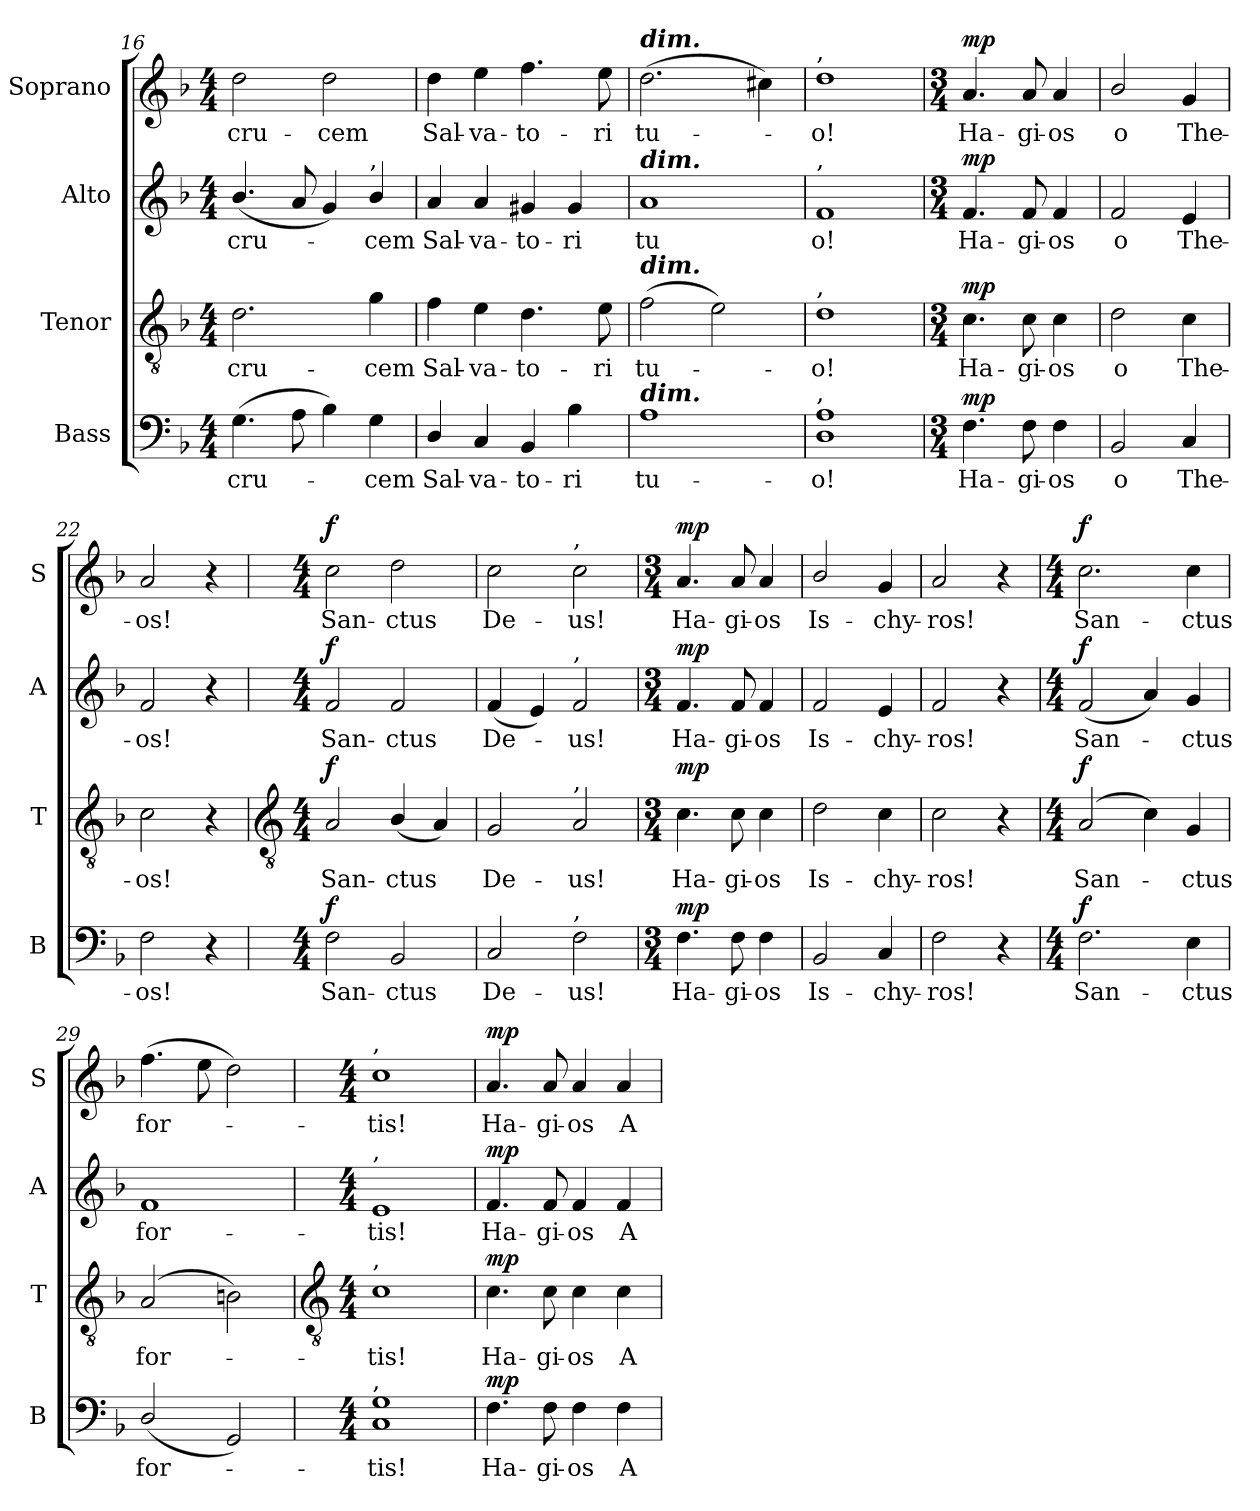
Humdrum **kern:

**kern	**text	**dynam	**kern	**text	**dynam	**kern	**text	**dynam	**kern	**text	**dynam
*part4	*part4	*part4	*part3	*part3	*part3	*part2	*part2	*part2	*part1	*part1	*part1
*staff4	*staff4	*staff4	*staff3	*staff3	*staff3	*staff2	*staff2	*staff2	*staff1	*staff1	*staff1
*I"Bass	*	*	*I"Tenor	*	*	*I"Alto	*	*	*I"Soprano	*	*
*I'B	*	*	*I'T	*	*	*I'A	*	*	*I'S	*	*
*clefF4	*	*	*clefGv2	*	*	*clefG2	*	*	*clefG2	*	*
*k[b-]	*	*	*k[b-]	*	*	*k[b-]	*	*	*k[b-]	*	*
*F:	*	*	*F:	*	*	*F:	*	*	*F:	*	*
*M4/4	*	*	*M4/4	*	*	*M4/4	*	*	*M4/4	*	*
=16	=16	=16	=16	=16	=16	=16	=16	=16	=16	=16	=16
!	!LO:LY:b	!	!	!LO:LY:b	!	!	!LO:LY:b	!	!	!LO:LY:b	!
(>4.G	cru-	.	2.d	cru-	.	(<4.b-/	cru-	.	2dd	cru-	.
8A	.	.	.	.	.	8a	.	.	.	.	.
!	!	!	!	!	!	!	!	!	!	!LO:LY:b	!
4B-)	.	.	.	.	.	4g)	.	.	2dd	-cem	.
!	!	!	!	!	!	!LO:TX:a:t=,	!	!	!	!	!
!	!LO:LY:b	!	!	!LO:LY:b	!	!	!LO:LY:b	!	!	!	!
4G	cem	.	4g	-cem	.	4b-/	cem	.	.	.	.
=17	=17	=17	=17	=17	=17	=17	=17	=17	=17	=17	=17
!	!LO:LY:b	!	!	!LO:LY:b	!	!	!LO:LY:b	!	!	!LO:LY:b	!
4D/	Sal-	.	4f	Sal-	.	4a	Sal-	.	4dd	Sal-	.
!	!LO:LY:b	!	!	!LO:LY:b	!	!	!LO:LY:b	!	!	!LO:LY:b	!
4C	-va-	.	4e	-va-	.	4a	-va-	.	4ee	-va-	.
!	!LO:LY:b	!	!	!LO:LY:b	!	!	!LO:LY:b	!	!	!LO:LY:b	!
4BB-	-to-	.	4.d	-to-	.	4g#X	-to-	.	4.ff	-to-	.
!	!LO:LY:b	!	!	!	!	!	!LO:LY:b	!	!	!	!
4B-	-ri	.	.	.	.	4g#	-ri	.	.	.	.
!	!	!	!	!LO:LY:b	!	!	!	!	!	!LO:LY:b	!
.	.	.	8e	-ri	.	.	.	.	8ee	-ri	.
=18	=18	=18	=18	=18	=18	=18	=18	=18	=18	=18	=18
!	!	!	!	!	!	!	!	!	!LO:TX:a:Bi:t=dim.	!	!
!	!	!	!	!	!	!LO:TX:a:Bi:t=dim.	!	!	!	!	!
!	!	!	!LO:TX:a:Bi:t=dim.	!	!	!	!	!	!	!	!
!LO:TX:a:Bi:t=dim.	!	!	!	!	!	!	!	!	!	!	!
!	!LO:LY:b	!	!	!LO:LY:b	!	!	!LO:LY:b	!	!	!LO:LY:b	!
1A	tu-	.	(>2f	tu-	.	1a	tu	.	(>2.dd	tu-	.
.	.	.	2e)	.	.	.	.	.	.	.	.
.	.	.	.	.	.	.	.	.	4cc#X)	.	.
=19	=19	=19	=19	=19	=19	=19	=19	=19	=19	=19	=19
!	!	!	!	!	!	!	!	!	!LO:TX:a:t=,	!	!
!	!	!	!	!	!	!LO:TX:a:t=,	!	!	!	!	!
!	!	!	!LO:TX:a:t=,	!	!	!	!	!	!	!	!
!LO:TX:a:t=,	!	!	!	!	!	!	!	!	!	!	!
!	!LO:LY:b	!	!	!LO:LY:b	!	!	!LO:LY:b	!	!	!LO:LY:b	!
1D 1A	-o!	.	1d	o!	.	1f	o!	.	1dd	o!	.
=20	=20	=20	=20	=20	=20	=20	=20	=20	=20	=20	=20
*M3/4	*	*	*M3/4	*	*	*M3/4	*	*	*M3/4	*	*
!	!LO:LY:b	!LO:DY:b	!	!LO:LY:b	!LO:DY:b	!	!LO:LY:b	!LO:DY:b	!	!LO:LY:b	!LO:DY:b
4.F	Ha-	mp	4.c	Ha-	mp	4.f	Ha-	mp	4.a	Ha-	mp
!	!LO:LY:b	!	!	!LO:LY:b	!	!	!LO:LY:b	!	!	!LO:LY:b	!
8F	-gi-	.	8c	-gi-	.	8f	-gi-	.	8a	-gi-	.
!	!LO:LY:b	!	!	!LO:LY:b	!	!	!LO:LY:b	!	!	!LO:LY:b	!
4F	-os	.	4c	-os	.	4f	-os	.	4a	-os	.
=21	=21	=21	=21	=21	=21	=21	=21	=21	=21	=21	=21
!	!LO:LY:b	!	!	!LO:LY:b	!	!	!LO:LY:b	!	!	!LO:LY:b	!
2BB-	o	.	2d	o	.	2f	o	.	2b-/	o	.
!	!LO:LY:b	!	!	!LO:LY:b	!	!	!LO:LY:b	!	!	!LO:LY:b	!
4C	The-	.	4c	The-	.	4e	The-	.	4g	The-	.
=22	=22	=22	=22	=22	=22	=22	=22	=22	=22	=22	=22
!	!LO:LY:b	!	!	!LO:LY:b	!	!	!LO:LY:b	!	!	!LO:LY:b	!
2F	-os!	.	2c	-os!	.	2f	-os!	.	2a	-os!	.
4r	.	.	4r	.	.	4r	.	.	4r	.	.
!!LO:LB:g=z
=23	=23	=23	=23	=23	=23	=23	=23	=23	=23	=23	=23
*	*	*	*clefGv2	*	*	*	*	*	*	*	*
*M4/4	*	*	*M4/4	*	*	*M4/4	*	*	*M4/4	*	*
!	!LO:LY:b	!LO:DY:b	!	!LO:LY:b	!LO:DY:b	!	!LO:LY:b	!LO:DY:b	!	!LO:LY:b	!LO:DY:b
2F	San-	f	2A	San-	f	2f	San-	f	2cc	San-	f
!	!LO:LY:b	!	!	!LO:LY:b	!	!	!LO:LY:b	!	!	!LO:LY:b	!
2BB-	-ctus	.	(<4B-/	-ctus	.	2f	-ctus	.	2dd	-ctus	.
.	.	.	4A)	.	.	.	.	.	.	.	.
=24	=24	=24	=24	=24	=24	=24	=24	=24	=24	=24	=24
!	!LO:LY:b	!	!	!LO:LY:b	!	!	!LO:LY:b	!	!	!LO:LY:b	!
2C	De-	.	2G	De-	.	(<4f	De-	.	2cc	De-	.
.	.	.	.	.	.	4e)	.	.	.	.	.
!	!	!	!	!	!	!	!	!	!LO:TX:a:t=,	!	!
!	!	!	!	!	!	!LO:TX:a:t=,	!	!	!	!	!
!	!	!	!LO:TX:a:t=,	!	!	!	!	!	!	!	!
!LO:TX:a:t=,	!	!	!	!	!	!	!	!	!	!	!
!	!LO:LY:b	!	!	!LO:LY:b	!	!	!LO:LY:b	!	!	!LO:LY:b	!
2F	-us!	.	2A	-us!	.	2f	us!	.	2cc	-us!	.
=25	=25	=25	=25	=25	=25	=25	=25	=25	=25	=25	=25
*M3/4	*	*	*M3/4	*	*	*M3/4	*	*	*M3/4	*	*
!	!LO:LY:b	!LO:DY:b	!	!LO:LY:b	!LO:DY:b	!	!LO:LY:b	!LO:DY:b	!	!LO:LY:b	!LO:DY:b
4.F	Ha-	mp	4.c	Ha-	mp	4.f	Ha-	mp	4.a	Ha-	mp
!	!LO:LY:b	!	!	!LO:LY:b	!	!	!LO:LY:b	!	!	!LO:LY:b	!
8F	-gi-	.	8c	-gi-	.	8f	-gi-	.	8a	-gi-	.
!	!LO:LY:b	!	!	!LO:LY:b	!	!	!LO:LY:b	!	!	!LO:LY:b	!
4F	-os	.	4c	-os	.	4f	-os	.	4a	-os	.
=26	=26	=26	=26	=26	=26	=26	=26	=26	=26	=26	=26
!	!LO:LY:b	!	!	!LO:LY:b	!	!	!LO:LY:b	!	!	!LO:LY:b	!
2BB-	Is-	.	2d	Is-	.	2f	Is-	.	2b-/	Is-	.
!	!LO:LY:b	!	!	!LO:LY:b	!	!	!LO:LY:b	!	!	!LO:LY:b	!
4C	-chy-	.	4c	-chy-	.	4e	-chy-	.	4g	-chy-	.
=27	=27	=27	=27	=27	=27	=27	=27	=27	=27	=27	=27
!	!LO:LY:b	!	!	!LO:LY:b	!	!	!LO:LY:b	!	!	!LO:LY:b	!
2F	-ros!	.	2c	-ros!	.	2f	-ros!	.	2a	-ros!	.
4r	.	.	4r	.	.	4r	.	.	4r	.	.
=28	=28	=28	=28	=28	=28	=28	=28	=28	=28	=28	=28
*M4/4	*	*	*M4/4	*	*	*M4/4	*	*	*M4/4	*	*
!	!LO:LY:b	!LO:DY:b	!	!LO:LY:b	!LO:DY:b	!	!LO:LY:b	!LO:DY:b	!	!LO:LY:b	!LO:DY:b
2.F	San-	f	(<2A	San-	f	(<2f	San-	f	2.cc	San-	f
.	.	.	4c)	.	.	4a)	.	.	.	.	.
!	!LO:LY:b	!	!	!LO:LY:b	!	!	!LO:LY:b	!	!	!LO:LY:b	!
4E	-ctus	.	4G	ctus	.	4g	ctus	.	4cc	-ctus	.
=29	=29	=29	=29	=29	=29	=29	=29	=29	=29	=29	=29
!	!LO:LY:b	!	!	!LO:LY:b	!	!	!LO:LY:b	!	!	!LO:LY:b	!
(<2D/	for-	.	(<2A	for-	.	1f	for-	.	(>4.ff	for-	.
.	.	.	.	.	.	.	.	.	8ee	.	.
2GG)	.	.	2Bn)	.	.	.	.	.	2dd)	.	.
!!LO:LB:g=z
=30	=30	=30	=30	=30	=30	=30	=30	=30	=30	=30	=30
*	*	*	*clefGv2	*	*	*	*	*	*	*	*
*M4/4	*	*	*M4/4	*	*	*M4/4	*	*	*M4/4	*	*
!	!	!	!	!	!	!	!	!	!LO:TX:a:t=,	!	!
!	!	!	!	!	!	!LO:TX:a:t=,	!	!	!	!	!
!	!	!	!LO:TX:a:t=,	!	!	!	!	!	!	!	!
!LO:TX:a:t=,	!	!	!	!	!	!	!	!	!	!	!
!	!LO:LY:b	!	!	!LO:LY:b	!	!	!LO:LY:b	!	!	!LO:LY:b	!
1C 1G	tis!	.	1c	tis!	.	1e	-tis!	.	1cc	tis!	.
=31	=31	=31	=31	=31	=31	=31	=31	=31	=31	=31	=31
!	!LO:LY:b	!LO:DY:b	!	!LO:LY:b	!LO:DY:b	!	!LO:LY:b	!LO:DY:b	!	!LO:LY:b	!LO:DY:b
4.F	Ha-	mp	4.c	Ha-	mp	4.f	Ha-	mp	4.a	Ha-	mp
!	!LO:LY:b	!	!	!LO:LY:b	!	!	!LO:LY:b	!	!	!LO:LY:b	!
8F	-gi-	.	8c	-gi-	.	8f	-gi-	.	8a	-gi-	.
!	!LO:LY:b	!	!	!LO:LY:b	!	!	!LO:LY:b	!	!	!LO:LY:b	!
4F	-os	.	4c	-os	.	4f	-os	.	4a	-os	.
!	!LO:LY:b	!	!	!LO:LY:b	!	!	!LO:LY:b	!	!	!LO:LY:b	!
4F	A-	.	4c	A-	.	4f	A-	.	4a	A-	.
=	=	=	=	=	=	=	=	=	=	=	=
*-	*-	*-	*-	*-	*-	*-	*-	*-	*-	*-	*-
